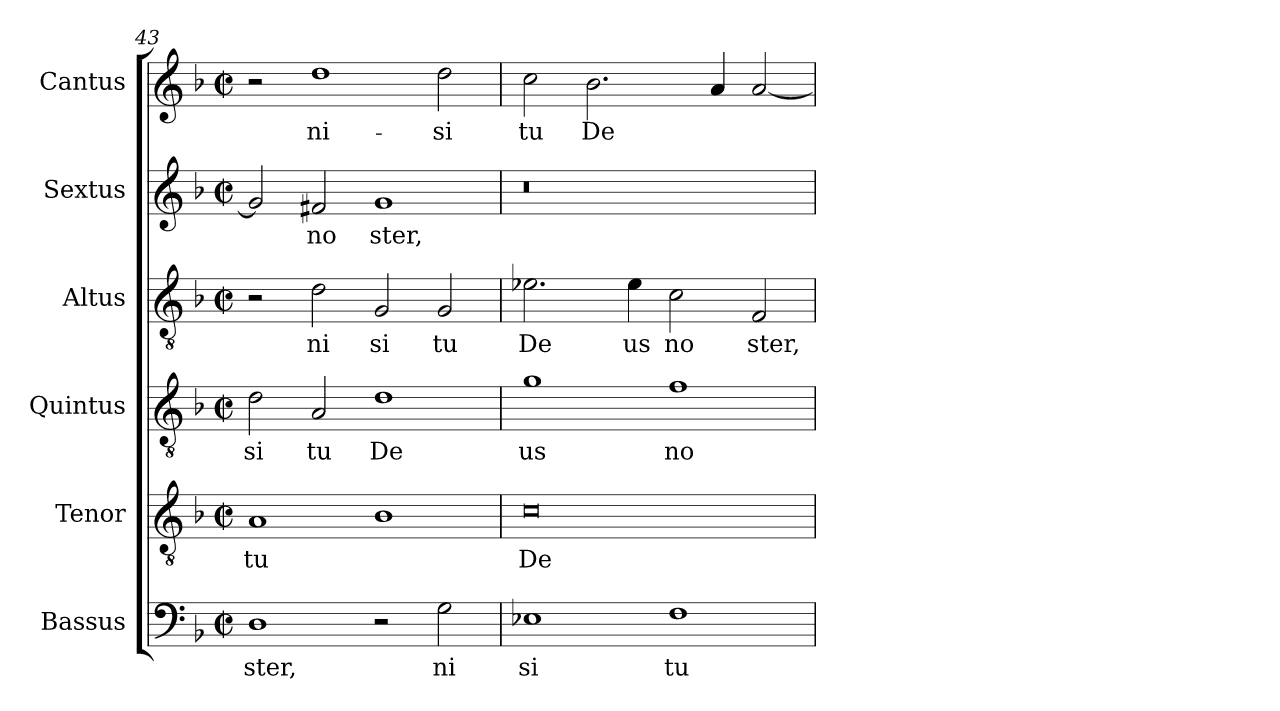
**kern	**text	**kern	**text	**kern	**text	**kern	**text	**kern	**text	**kern	**text
*part6	*part6	*part5	*part5	*part4	*part4	*part3	*part3	*part2	*part2	*part1	*part1
*staff6	*staff6	*staff5	*staff5	*staff4	*staff4	*staff3	*staff3	*staff2	*staff2	*staff1	*staff1
*I"Bassus	*	*I"Tenor	*	*I"Quintus	*	*I"Altus	*	*I"Sextus	*	*I"Cantus	*
!!LO:PB:g=z
*clefF4	*	*clefGv2	*	*clefGv2	*	*clefGv2	*	*clefG2	*	*clefG2	*
*k[b-]	*	*k[b-]	*	*k[b-]	*	*k[b-]	*	*k[b-]	*	*k[b-]	*
*F:	*	*F:	*	*F:	*	*F:	*	*F:	*	*F:	*
*M2/2	*	*M2/2	*	*M2/2	*	*M2/2	*	*M2/2	*	*M2/2	*
*met(c|)	*	*met(c|)	*	*met(c|)	*	*met(c|)	*	*met(c|)	*	*met(c|)	*
=43	=43	=43	=43	=43	=43	=43	=43	=43	=43	=43	=43
!	!LO:LY:b	!	!LO:LY:b:cj	!	!LO:LY:b:cj	!	!	!	!LO:LY:b	!	!
1D	ster,	1A	tu	2d\	-si	2r	.	2g/]	.	2r	.
!	!	!	!	!	!LO:LY:b:cj	!	!LO:LY:b	!	!LO:LY:b	!	!LO:LY:b
.	.	.	.	2A/	tu	2d\	ni	2f#X/	no	1dd	ni-
!	!	!	!LO:LY:b:cj	!	!LO:LY:b:cj	!	!LO:LY:b	!	!LO:LY:b	!	!
2r	.	1B-	.	1d	De	2G/	si	1g	ster,	.	.
!	!LO:LY:b	!	!	!	!	!	!LO:LY:b	!	!	!	!LO:LY:b
2G\	ni	.	.	.	.	2G/	tu	.	.	2dd\	-si
=44	=44	=44	=44	=44	=44	=44	=44	=44	=44	=44	=44
!	!LO:LY:b	!	!LO:LY:b:cj	!	!LO:LY:b:cj	!	!LO:LY:b	!	!	!	!LO:LY:b
1E-X	si	0c	De-	1g	us	2.e-X\	De	0r	.	2cc\	tu
!	!	!	!	!	!	!	!	!	!	!	!LO:LY:b
.	.	.	.	.	.	.	.	.	.	2.b-\	De-
!	!	!	!	!	!	!	!LO:LY:b	!	!	!	!
.	.	.	.	.	.	4e-\	us	.	.	.	.
!	!LO:LY:b	!	!	!	!LO:LY:b:cj	!	!LO:LY:b	!	!	!	!
1F	tu	.	.	1f	no	2c\	no	.	.	.	.
!	!	!	!	!	!	!	!	!	!	!	!LO:LY:b
.	.	.	.	.	.	.	.	.	.	4a/	--
!	!	!	!	!	!	!	!LO:LY:b	!	!	!	!LO:LY:b
.	.	.	.	.	.	2F/	ster,	.	.	[<2a/	--
=	=	=	=	=	=	=	=	=	=	=	=
*-	*-	*-	*-	*-	*-	*-	*-	*-	*-	*-	*-
